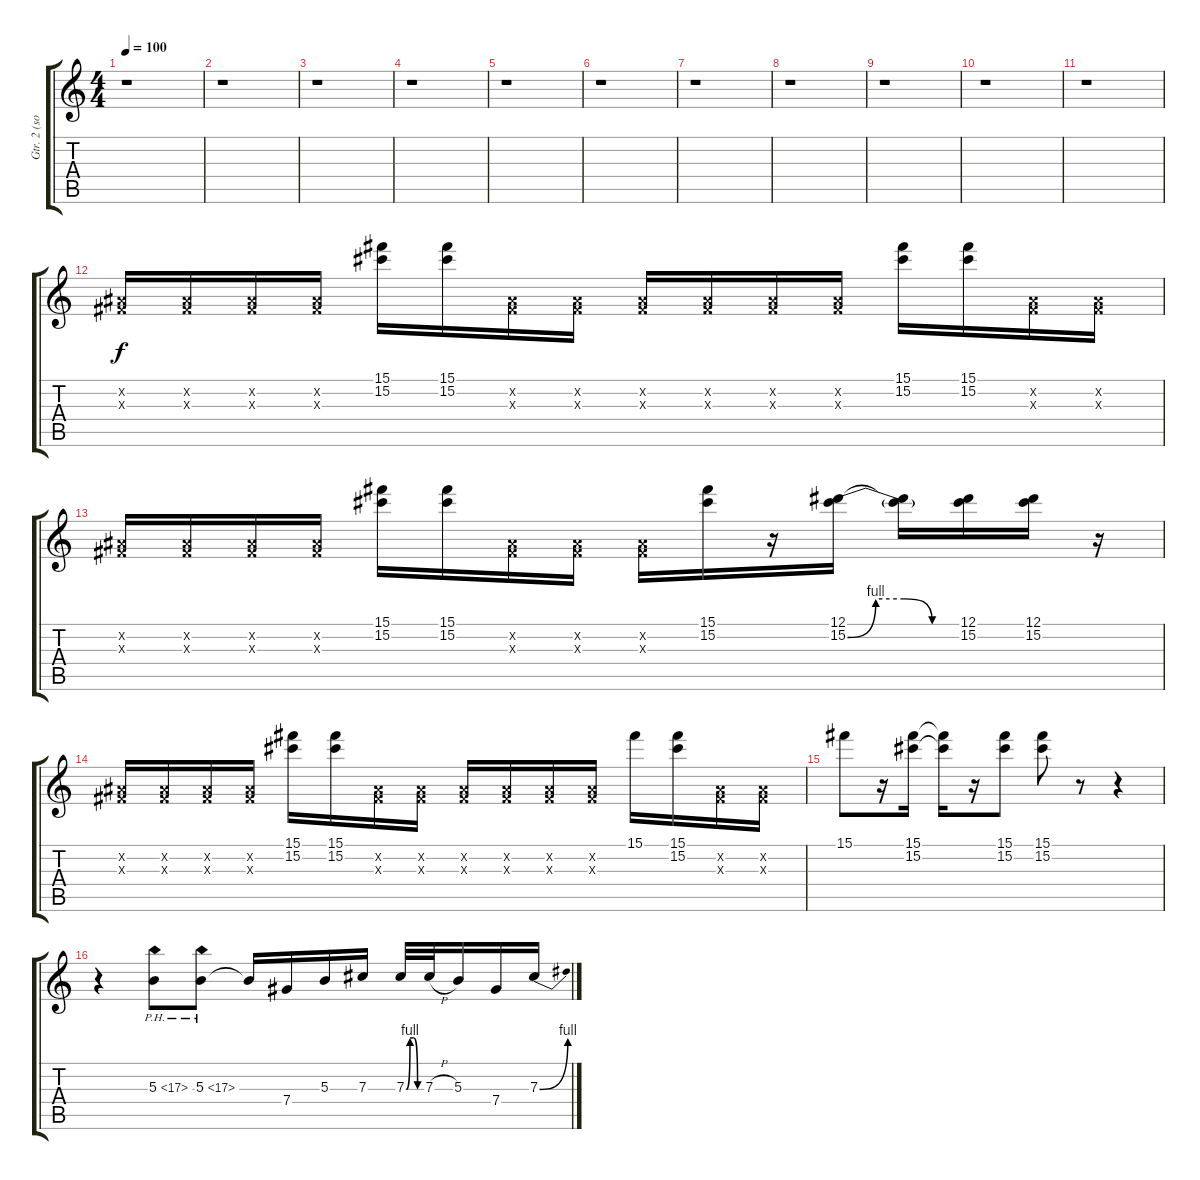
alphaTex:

\track ("Gtr. 2 (solo)" "Gtr. 2 (so") {instrument distortionguitar}
\staff {score tabs}
\tuning (Eb4 Bb3 Gb3 Db3 Ab2 Eb2) {hide}
\ts (4 4)
\tempo 100
\clef g2
\ks c
r.1{dy f} |
r.1 |
r.1 |
r.1 |
r.1 |
r.1 |
r.1 |
r.1 |
r.1 |
r.1 |
r.1 |
(0.2{x} 0.3{x}).16 (0.2{x} 0.3{x}).16 (0.2{x} 0.3{x}).16 (0.2{x} 0.3{x}).16 (15.1 15.2).16 (15.1 15.2).16 (0.2{x} 0.3{x}).16 (0.2{x} 0.3{x}).16 (0.2{x} 0.3{x}).16 (0.2{x} 0.3{x}).16 (0.2{x} 0.3{x}).16 (0.2{x} 0.3{x}).16 (15.1 15.2).16 (15.1 15.2).16 (0.2{x} 0.3{x}).16 (0.2{x} 0.3{x}).16 |
(0.2{x} 0.3{x}).16 (0.2{x} 0.3{x}).16 (0.2{x} 0.3{x}).16 (0.2{x} 0.3{x}).16 (15.1 15.2).16 (15.1 15.2).16 (0.2{x} 0.3{x}).16 (0.2{x} 0.3{x}).16 (0.2{x} 0.3{x}).16 (15.1 15.2).16 r.16 (12.1 15.2{be (custom 0 0 15 4 30 4 45 0 60 0)}).16 (12.1{t} 15.2{t}).16 (12.1 15.2).16 (12.1 15.2).16 r.16 |
(0.2{x} 0.3{x}).16 (0.2{x} 0.3{x}).16 (0.2{x} 0.3{x}).16 (0.2{x} 0.3{x}).16 (15.1 15.2).16 (15.1 15.2).16 (0.2{x} 0.3{x}).16 (0.2{x} 0.3{x}).16 (0.2{x} 0.3{x}).16 (0.2{x} 0.3{x}).16 (0.2{x} 0.3{x}).16 (0.2{x} 0.3{x}).16 15.1.16 (15.1 15.2).16 (0.2{x} 0.3{x}).16 (0.2{x} 0.3{x}).16 |
15.1.8 r.16 (15.1 15.2).16 (15.1{t} 15.2{t}).16 r.16 (15.1 15.2).8 (15.1 15.2).8 r.8 r.4 |
r.4 5.3{ph 12}.8 5.3{ph 12}.8 5.3{t}.16 7.4.16 5.3.16 7.3.16 7.3{be (custom 0 0 15 4 30 4 45 0 60 0)}.32 7.3{h}.32 5.3.16 7.4.16 7.3{be (bend 0 0 60 4)}.16
